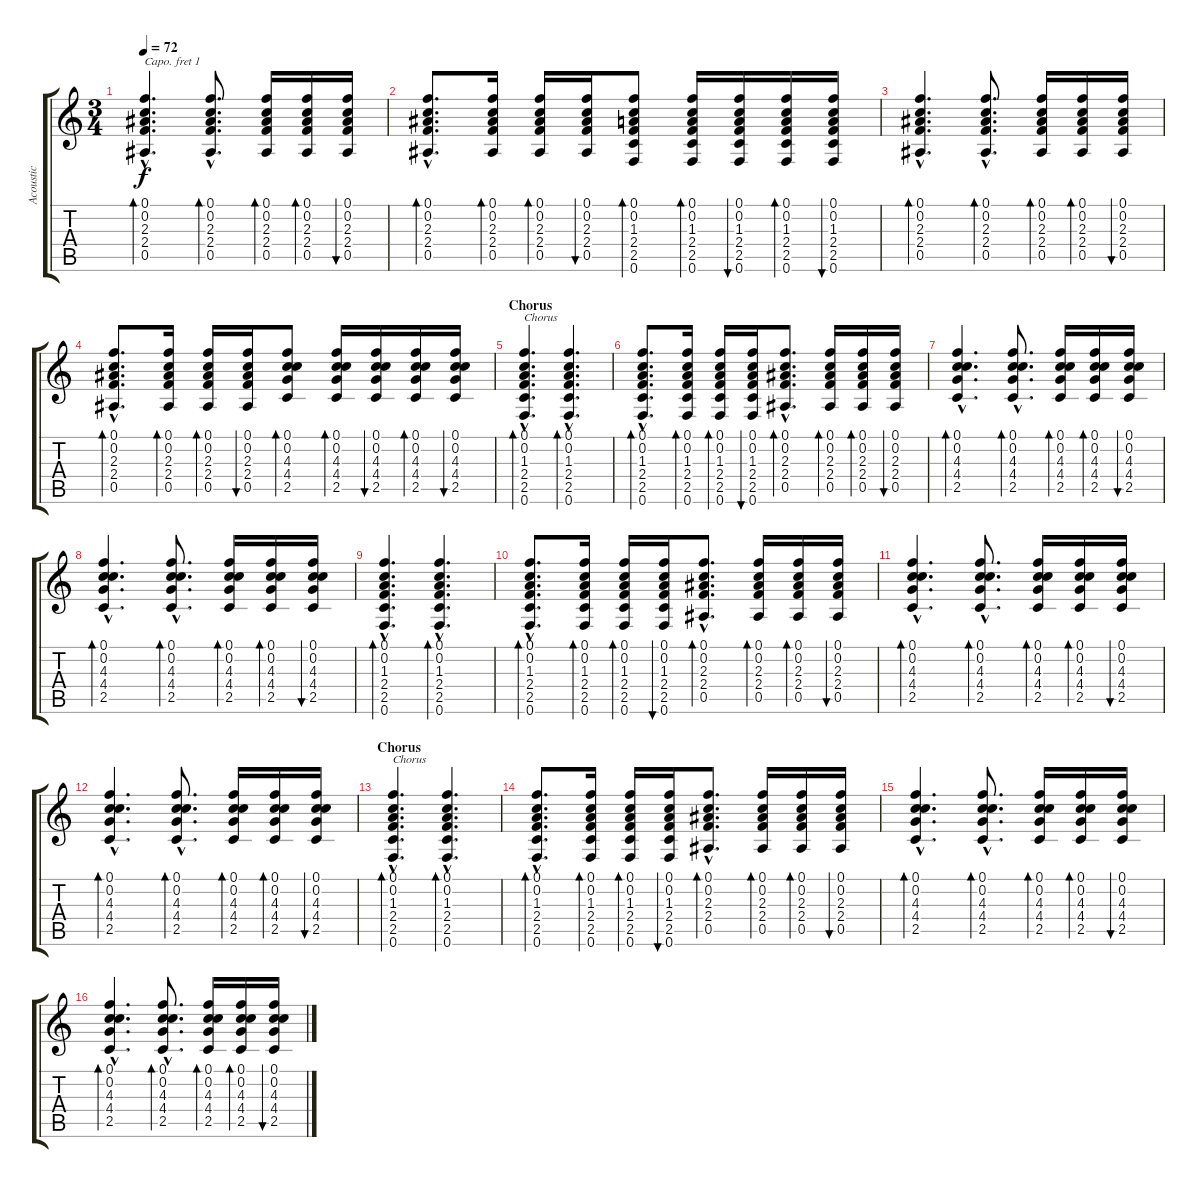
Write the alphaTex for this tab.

\track ("Acoustic" "Acoustic") {instrument electricguitarclean}
\staff {score tabs}
\capo 1
\tuning (E4 B3 G3 D3 A2 E2) {hide}
\ts (3 4)
\tempo 72
\clef g2
\ks c
(0.1{hac} 0.2{hac} 2.3{hac} 2.4{hac} 0.5{hac}).4{d bd 30 dy f} (0.1{hac} 0.2{hac} 2.3{hac} 2.4{hac} 0.5{hac}).8{d bd 30} (0.1 0.2 2.3 2.4 0.5).16{bd 30} (0.1 0.2 2.3 2.4 0.5).16{bd 30} (0.1 0.2 2.3 2.4 0.5).16{bu 30} |
(0.1{hac} 0.2{hac} 2.3{hac} 2.4{hac} 0.5{hac}).8{d bd 30} (0.1 0.2 2.3 2.4 0.5).16{bd 30} (0.1 0.2 2.3 2.4 0.5).16{bd 30} (0.1 0.2 2.3 2.4 0.5).16{bu 30} (0.1 0.2 1.3 2.4 2.5 0.6).8{bd 30} (0.1 0.2 1.3 2.4 2.5 0.6).16{bd 30} (0.1 0.2 1.3 2.4 2.5 0.6).16{bu 30} (0.1 0.2 1.3 2.4 2.5 0.6).16{bd 30} (0.1 0.2 1.3 2.4 2.5 0.6).16{bu 30} |
(0.1{hac} 0.2{hac} 2.3{hac} 2.4{hac} 0.5{hac}).4{d bd 30} (0.1{hac} 0.2{hac} 2.3{hac} 2.4{hac} 0.5{hac}).8{d bd 30} (0.1 0.2 2.3 2.4 0.5).16{bd 30} (0.1 0.2 2.3 2.4 0.5).16{bd 30} (0.1 0.2 2.3 2.4 0.5).16{bu 30} |
(0.1{hac} 0.2{hac} 2.3{hac} 2.4{hac} 0.5{hac}).8{d bd 30} (0.1 0.2 2.3 2.4 0.5).16{bd 30} (0.1 0.2 2.3 2.4 0.5).16{bd 30} (0.1 0.2 2.3 2.4 0.5).16{bu 30} (0.1 0.2 4.3 4.4 2.5).8{bd 30} (0.1 0.2 4.3 4.4 2.5).16{bd 30} (0.1 0.2 4.3 4.4 2.5).16{bu 30} (0.1 0.2 4.3 4.4 2.5).16{bd 30} (0.1 0.2 4.3 4.4 2.5).16{bu 30} |
\section ("" "Chorus")
(0.1{hac} 0.2{hac} 1.3{hac} 2.4{hac} 2.5{hac} 0.6{hac}).4{d bd 60 txt "Chorus"} (0.1{hac} 0.2{hac} 1.3{hac} 2.4{hac} 2.5{hac} 0.6{hac}).4{d bd 60} |
(0.1{hac} 0.2{hac} 1.3{hac} 2.4{hac} 2.5{hac} 0.6{hac}).8{d bd 30} (0.1 0.2 1.3 2.4 2.5 0.6).16{bd 30} (0.1 0.2 1.3 2.4 2.5 0.6).16{bd 30} (0.1 0.2 1.3 2.4 2.5 0.6).16{bu 30} (0.1{hac} 0.2{hac} 2.3{hac} 2.4{hac} 0.5{hac}).8{d bd 30} (0.1 0.2 2.3 2.4 0.5).16{bd 30} (0.1 0.2 2.3 2.4 0.5).16{bd 30} (0.1 0.2 2.3 2.4 0.5).16{bu 30} |
(0.1{hac} 0.2{hac} 4.3{hac} 4.4{hac} 2.5{hac}).4{d bd 30} (0.1{hac} 0.2{hac} 4.3{hac} 4.4{hac} 2.5{hac}).8{d bd 30} (0.1 0.2 4.3 4.4 2.5).16{bd 30} (0.1 0.2 4.3 4.4 2.5).16{bd 30} (0.1 0.2 4.3 4.4 2.5).16{bu 30} |
(0.1{hac} 0.2{hac} 4.3{hac} 4.4{hac} 2.5{hac}).4{d bd 30} (0.1{hac} 0.2{hac} 4.3{hac} 4.4{hac} 2.5{hac}).8{d bd 30} (0.1 0.2 4.3 4.4 2.5).16{bd 30} (0.1 0.2 4.3 4.4 2.5).16{bd 30} (0.1 0.2 4.3 4.4 2.5).16{bu 30} |
(0.1{hac} 0.2{hac} 1.3{hac} 2.4{hac} 2.5{hac} 0.6{hac}).4{d bd 60} (0.1{hac} 0.2{hac} 1.3{hac} 2.4{hac} 2.5{hac} 0.6{hac}).4{d bd 60} |
(0.1{hac} 0.2{hac} 1.3{hac} 2.4{hac} 2.5{hac} 0.6{hac}).8{d bd 30} (0.1 0.2 1.3 2.4 2.5 0.6).16{bd 30} (0.1 0.2 1.3 2.4 2.5 0.6).16{bd 30} (0.1 0.2 1.3 2.4 2.5 0.6).16{bu 30} (0.1{hac} 0.2{hac} 2.3{hac} 2.4{hac} 0.5{hac}).8{d bd 30} (0.1 0.2 2.3 2.4 0.5).16{bd 30} (0.1 0.2 2.3 2.4 0.5).16{bd 30} (0.1 0.2 2.3 2.4 0.5).16{bu 30} |
(0.1{hac} 0.2{hac} 4.3{hac} 4.4{hac} 2.5{hac}).4{d bd 30} (0.1{hac} 0.2{hac} 4.3{hac} 4.4{hac} 2.5{hac}).8{d bd 30} (0.1 0.2 4.3 4.4 2.5).16{bd 30} (0.1 0.2 4.3 4.4 2.5).16{bd 30} (0.1 0.2 4.3 4.4 2.5).16{bu 30} |
(0.1{hac} 0.2{hac} 4.3{hac} 4.4{hac} 2.5{hac}).4{d bd 30} (0.1{hac} 0.2{hac} 4.3{hac} 4.4{hac} 2.5{hac}).8{d bd 30} (0.1 0.2 4.3 4.4 2.5).16{bd 30} (0.1 0.2 4.3 4.4 2.5).16{bd 30} (0.1 0.2 4.3 4.4 2.5).16{bu 30} |
\section ("" "Chorus")
(0.1{hac} 0.2{hac} 1.3{hac} 2.4{hac} 2.5{hac} 0.6{hac}).4{d bd 60 txt "Chorus"} (0.1{hac} 0.2{hac} 1.3{hac} 2.4{hac} 2.5{hac} 0.6{hac}).4{d bd 60} |
(0.1{hac} 0.2{hac} 1.3{hac} 2.4{hac} 2.5{hac} 0.6{hac}).8{d bd 30} (0.1 0.2 1.3 2.4 2.5 0.6).16{bd 30} (0.1 0.2 1.3 2.4 2.5 0.6).16{bd 30} (0.1 0.2 1.3 2.4 2.5 0.6).16{bu 30} (0.1{hac} 0.2{hac} 2.3{hac} 2.4{hac} 0.5{hac}).8{d bd 30} (0.1 0.2 2.3 2.4 0.5).16{bd 30} (0.1 0.2 2.3 2.4 0.5).16{bd 30} (0.1 0.2 2.3 2.4 0.5).16{bu 30} |
(0.1{hac} 0.2{hac} 4.3{hac} 4.4{hac} 2.5{hac}).4{d bd 30} (0.1{hac} 0.2{hac} 4.3{hac} 4.4{hac} 2.5{hac}).8{d bd 30} (0.1 0.2 4.3 4.4 2.5).16{bd 30} (0.1 0.2 4.3 4.4 2.5).16{bd 30} (0.1 0.2 4.3 4.4 2.5).16{bu 30} |
(0.1{hac} 0.2{hac} 4.3{hac} 4.4{hac} 2.5{hac}).4{d bd 30} (0.1{hac} 0.2{hac} 4.3{hac} 4.4{hac} 2.5{hac}).8{d bd 30} (0.1 0.2 4.3 4.4 2.5).16{bd 30} (0.1 0.2 4.3 4.4 2.5).16{bd 30} (0.1 0.2 4.3 4.4 2.5).16{bu 30}
